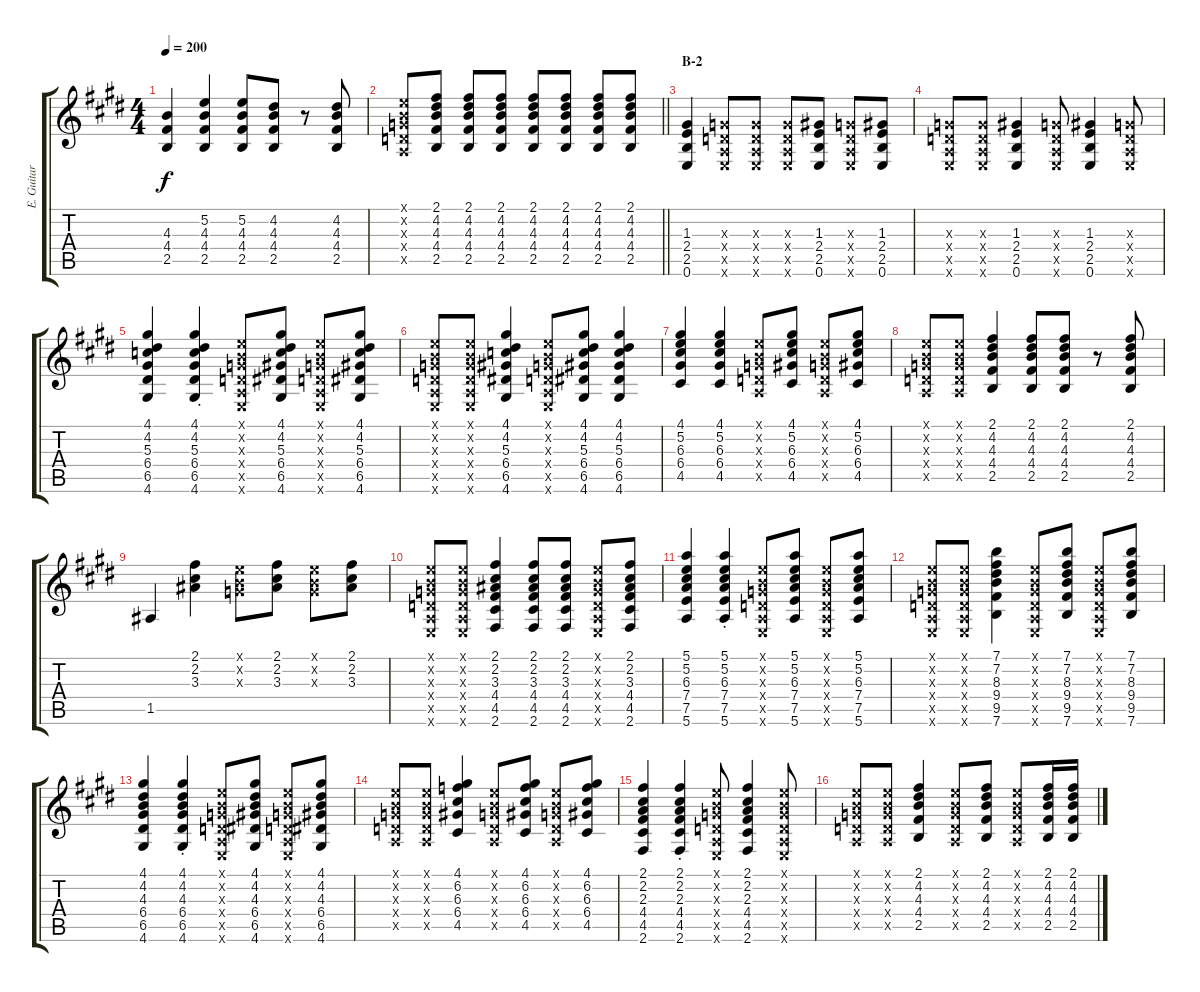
\track ("E. Guitar II" "E. Guitar ") {instrument overdrivenguitar}
\staff {score tabs}
\tuning (E4 B3 G3 D3 A2 E2) {hide}
\ts (4 4)
\tempo 200
\clef g2
\ks e
(4.3 4.4 2.5).4{dy f} (5.2 4.3 4.4 2.5).4 (5.2 4.3 4.4 2.5).8 (4.2 4.3 4.4 2.5).8 r.8 (4.2 4.3 4.4 2.5).8 |
\barLineRight lightlight
(0.1{x} 0.2{x} 0.3{x} 0.4{x} 0.5{x}).8 (2.1 4.2 4.3 4.4 2.5).8 (2.1 4.2 4.3 4.4 2.5).8 (2.1 4.2 4.3 4.4 2.5).8 (2.1 4.2 4.3 4.4 2.5).8 (2.1 4.2 4.3 4.4 2.5).8 (2.1 4.2 4.3 4.4 2.5).8 (2.1 4.2 4.3 4.4 2.5).8 |
\section ("" "B-2")
(1.3 2.4 2.5 0.6).4 (0.3{x} 0.4{x} 0.5{x} 0.6{x}).8 (0.3{x} 0.4{x} 0.5{x} 0.6{x}).8 (0.3{x} 0.4{x} 0.5{x} 0.6{x}).8 (1.3 2.4 2.5 0.6).8 (0.3{x} 0.4{x} 0.5{x} 0.6{x}).8 (1.3 2.4 2.5 0.6).8 |
(0.3{x} 0.4{x} 0.5{x} 0.6{x}).8 (0.3{x} 0.4{x} 0.5{x} 0.6{x}).8 (1.3 2.4 2.5 0.6).4 (0.3{x} 0.4{x} 0.5{x} 0.6{x}).8 (1.3 2.4 2.5 0.6).4 (0.3{x} 0.4{x} 0.5{x} 0.6{x}).8 |
(4.1 4.2 5.3 6.4 6.5 4.6).4 (4.1{st} 4.2{st} 5.3{st} 6.4{st} 6.5{st} 4.6{st}).4 (0.1{x} 0.2{x} 0.3{x} 0.4{x} 0.5{x} 0.6{x}).8 (4.1 4.2 5.3 6.4 6.5 4.6).8 (0.1{x} 0.2{x} 0.3{x} 0.4{x} 0.5{x} 0.6{x}).8 (4.1 4.2 5.3 6.4 6.5 4.6).8 |
(0.1{x} 0.2{x} 0.3{x} 0.4{x} 0.5{x} 0.6{x}).8 (0.1{x} 0.2{x} 0.3{x} 0.4{x} 0.5{x} 0.6{x}).8 (4.1 4.2 5.3 6.4 6.5 4.6).4 (0.1{x} 0.2{x} 0.3{x} 0.4{x} 0.5{x} 0.6{x}).8 (4.1 4.2 5.3 6.4 6.5 4.6).8 (4.1 4.2 5.3 6.4 6.5 4.6).4 |
(4.1 5.2 6.3 6.4 4.5).4 (4.1 5.2 6.3 6.4 4.5).4 (0.1{x} 0.2{x} 0.3{x} 0.4{x} 0.5{x}).8 (4.1 5.2 6.3 6.4 4.5).8 (0.1{x} 0.2{x} 0.3{x} 0.4{x} 0.5{x}).8 (4.1 5.2 6.3 6.4 4.5).8 |
(0.1{x} 0.2{x} 0.3{x} 0.4{x} 0.5{x}).8 (0.1{x} 0.2{x} 0.3{x} 0.4{x} 0.5{x}).8 (2.1 4.2 4.3 4.4 2.5).4 (2.1 4.2 4.3 4.4 2.5).8 (2.1 4.2 4.3 4.4 2.5).8 r.8 (2.1 4.2 4.3 4.4 2.5).8 |
1.5.4 (2.1 2.2 3.3).4 (0.1{x} 0.2{x} 0.3{x}).8 (2.1 2.2 3.3).8 (0.1{x} 0.2{x} 0.3{x}).8 (2.1 2.2 3.3).8 |
(0.1{x} 0.2{x} 0.3{x} 0.4{x} 0.5{x} 0.6{x}).8 (0.1{x} 0.2{x} 0.3{x} 0.4{x} 0.5{x} 0.6{x}).8 (2.1 2.2 3.3 4.4 4.5 2.6).4 (2.1 2.2 3.3 4.4 4.5 2.6).8 (2.1 2.2 3.3 4.4 4.5 2.6).8 (0.1{x} 0.2{x} 0.3{x} 0.4{x} 0.5{x} 0.6{x}).8 (2.1 2.2 3.3 4.4 4.5 2.6).8 |
(5.1 5.2 6.3 7.4 7.5 5.6).4 (5.1{st} 5.2{st} 6.3{st} 7.4{st} 7.5{st} 5.6{st}).4 (0.1{x} 0.2{x} 0.3{x} 0.4{x} 0.5{x} 0.6{x}).8 (5.1 5.2 6.3 7.4 7.5 5.6).8 (0.1{x} 0.2{x} 0.3{x} 0.4{x} 0.5{x} 0.6{x}).8 (5.1 5.2 6.3 7.4 7.5 5.6).8 |
(0.1{x} 0.2{x} 0.3{x} 0.4{x} 0.5{x} 0.6{x}).8 (0.1{x} 0.2{x} 0.3{x} 0.4{x} 0.5{x} 0.6{x}).8 (7.1 7.2 8.3 9.4 9.5 7.6).4 (0.1{x} 0.2{x} 0.3{x} 0.4{x} 0.5{x} 0.6{x}).8 (7.1 7.2 8.3 9.4 9.5 7.6).8 (0.1{x} 0.2{x} 0.3{x} 0.4{x} 0.5{x} 0.6{x}).8 (7.1 7.2 8.3 9.4 9.5 7.6).8 |
(4.1 4.2 4.3 6.4 6.5 4.6).4 (4.1{st} 4.2{st} 4.3{st} 6.4{st} 6.5{st} 4.6{st}).4 (0.1{x} 0.2{x} 0.3{x} 0.4{x} 0.5{x} 0.6{x}).8 (4.1 4.2 4.3 6.4 6.5 4.6).8 (0.1{x} 0.2{x} 0.3{x} 0.4{x} 0.5{x} 0.6{x}).8 (4.1 4.2 4.3 6.4 6.5 4.6).8 |
(0.1{x} 0.2{x} 0.3{x} 0.4{x} 0.5{x}).8 (0.1{x} 0.2{x} 0.3{x} 0.4{x} 0.5{x}).8 (4.1 6.2 6.3 6.4 4.5).4 (0.1{x} 0.2{x} 0.3{x} 0.4{x} 0.5{x}).8 (4.1 6.2 6.3 6.4 4.5).8 (0.1{x} 0.2{x} 0.3{x} 0.4{x} 0.5{x}).8 (4.1 6.2 6.3 6.4 4.5).8 |
(2.1 2.2 2.3 4.4 4.5 2.6).4 (2.1{st} 2.2{st} 2.3{st} 4.4{st} 4.5{st} 2.6{st}).4 (0.1{x} 0.2{x} 0.3{x} 0.4{x} 0.5{x} 0.6{x}).8 (2.1 2.2 2.3 4.4 4.5 2.6).4 (0.1{x} 0.2{x} 0.3{x} 0.4{x} 0.5{x} 0.6{x}).8 |
(0.1{x} 0.2{x} 0.3{x} 0.4{x} 0.5{x}).8 (0.1{x} 0.2{x} 0.3{x} 0.4{x} 0.5{x}).8 (2.1 4.2 4.3 4.4 2.5).4 (0.1{x} 0.2{x} 0.3{x} 0.4{x} 0.5{x}).8 (2.1 4.2 4.3 4.4 2.5).8 (0.1{x} 0.2{x} 0.3{x} 0.4{x} 0.5{x}).8 (2.1 4.2 4.3 4.4 2.5).16 (2.1 4.2 4.3 4.4 2.5).16
